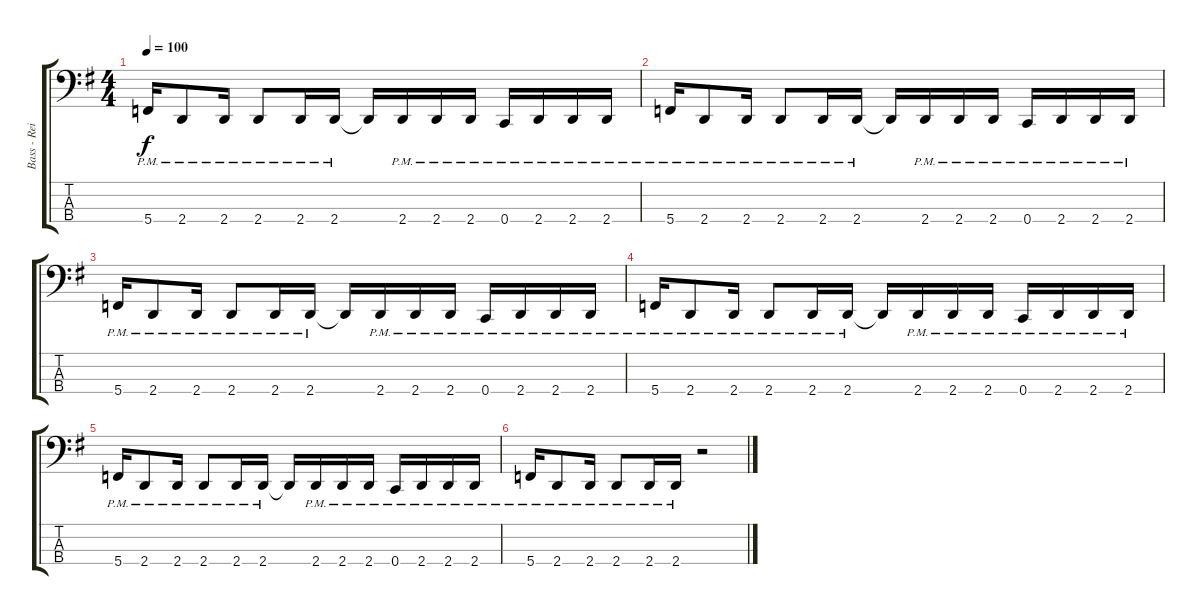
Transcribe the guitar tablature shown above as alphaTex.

\track ("Bass - Reita" "Bass - Rei") {instrument electricbasspick}
\staff {score tabs}
\tuning (Db2 Ab1 Eb1 C1) {hide}
\ts (4 4)
\tempo 100
\clef f4
\ks g
5.4{pm}.16{dy f} 2.4{pm}.8 2.4{pm}.16 2.4{pm}.8 2.4{pm}.16 2.4{pm}.16 2.4{t}.16 2.4{pm}.16 2.4{pm}.16 2.4{pm}.16 0.4{pm}.16 2.4{pm}.16 2.4{pm}.16 2.4{pm}.16 |
5.4{pm}.16 2.4{pm}.8 2.4{pm}.16 2.4{pm}.8 2.4{pm}.16 2.4{pm}.16 2.4{t}.16 2.4{pm}.16 2.4{pm}.16 2.4{pm}.16 0.4{pm}.16 2.4{pm}.16 2.4{pm}.16 2.4{pm}.16 |
5.4{pm}.16 2.4{pm}.8 2.4{pm}.16 2.4{pm}.8 2.4{pm}.16 2.4{pm}.16 2.4{t}.16 2.4{pm}.16 2.4{pm}.16 2.4{pm}.16 0.4{pm}.16 2.4{pm}.16 2.4{pm}.16 2.4{pm}.16 |
5.4{pm}.16 2.4{pm}.8 2.4{pm}.16 2.4{pm}.8 2.4{pm}.16 2.4{pm}.16 2.4{t}.16 2.4{pm}.16 2.4{pm}.16 2.4{pm}.16 0.4{pm}.16 2.4{pm}.16 2.4{pm}.16 2.4{pm}.16 |
5.4{pm}.16 2.4{pm}.8 2.4{pm}.16 2.4{pm}.8 2.4{pm}.16 2.4{pm}.16 2.4{t}.16 2.4{pm}.16 2.4{pm}.16 2.4{pm}.16 0.4{pm}.16 2.4{pm}.16 2.4{pm}.16 2.4{pm}.16 |
5.4{pm}.16 2.4{pm}.8 2.4{pm}.16 2.4{pm}.8 2.4{pm}.16 2.4{pm}.16 r.2
